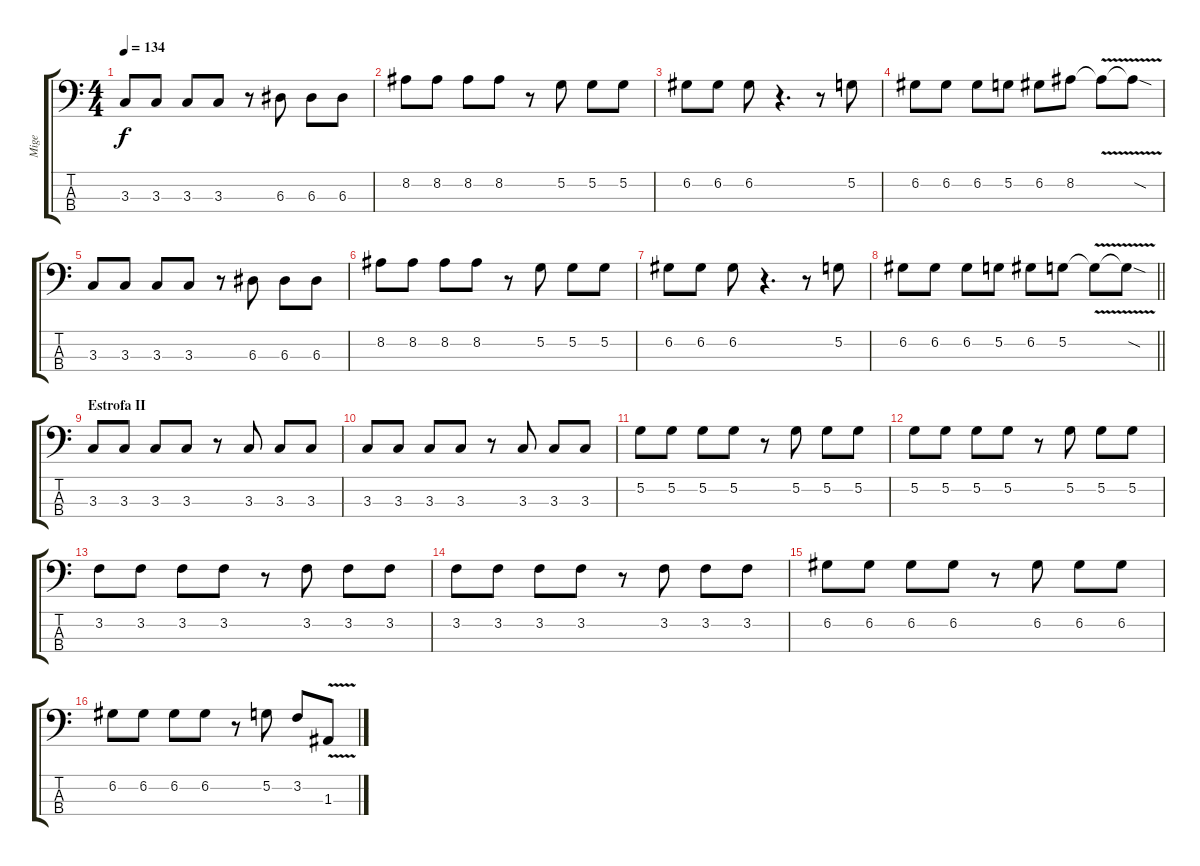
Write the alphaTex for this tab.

\track ("Mige" "Mige") {instrument electricbassfinger}
\staff {score tabs}
\tuning (G2 D2 A1 E1) {hide}
\ts (4 4)
\tempo 134
\clef f4
\ks c
3.3.8{dy f} 3.3.8 3.3.8 3.3.8 r.8 6.3.8 6.3.8 6.3.8 |
8.2.8 8.2.8 8.2.8 8.2.8 r.8 5.2.8 5.2.8 5.2.8 |
6.2.8 6.2.8 6.2.8 r.4{d} r.8 5.2.8 |
6.2.8 6.2.8 6.2.8 5.2.8 6.2.8 8.2.8 8.2{v t}.8 8.2{sod t}.8 |
3.3.8 3.3.8 3.3.8 3.3.8 r.8 6.3.8 6.3.8 6.3.8 |
8.2.8 8.2.8 8.2.8 8.2.8 r.8 5.2.8 5.2.8 5.2.8 |
6.2.8 6.2.8 6.2.8 r.4{d} r.8 5.2.8 |
\barLineRight lightlight
6.2.8 6.2.8 6.2.8 5.2.8 6.2.8 5.2.8 5.2{v t}.8 5.2{sod t}.8 |
\section ("" "Estrofa II")
3.3.8 3.3.8 3.3.8 3.3.8 r.8 3.3.8 3.3.8 3.3.8 |
3.3.8 3.3.8 3.3.8 3.3.8 r.8 3.3.8 3.3.8 3.3.8 |
5.2.8 5.2.8 5.2.8 5.2.8 r.8 5.2.8 5.2.8 5.2.8 |
5.2.8 5.2.8 5.2.8 5.2.8 r.8 5.2.8 5.2.8 5.2.8 |
3.2.8 3.2.8 3.2.8 3.2.8 r.8 3.2.8 3.2.8 3.2.8 |
3.2.8 3.2.8 3.2.8 3.2.8 r.8 3.2.8 3.2.8 3.2.8 |
6.2.8 6.2.8 6.2.8 6.2.8 r.8 6.2.8 6.2.8 6.2.8 |
6.2.8 6.2.8 6.2.8 6.2.8 r.8 5.2.8 3.2.8 1.3{v}.8
